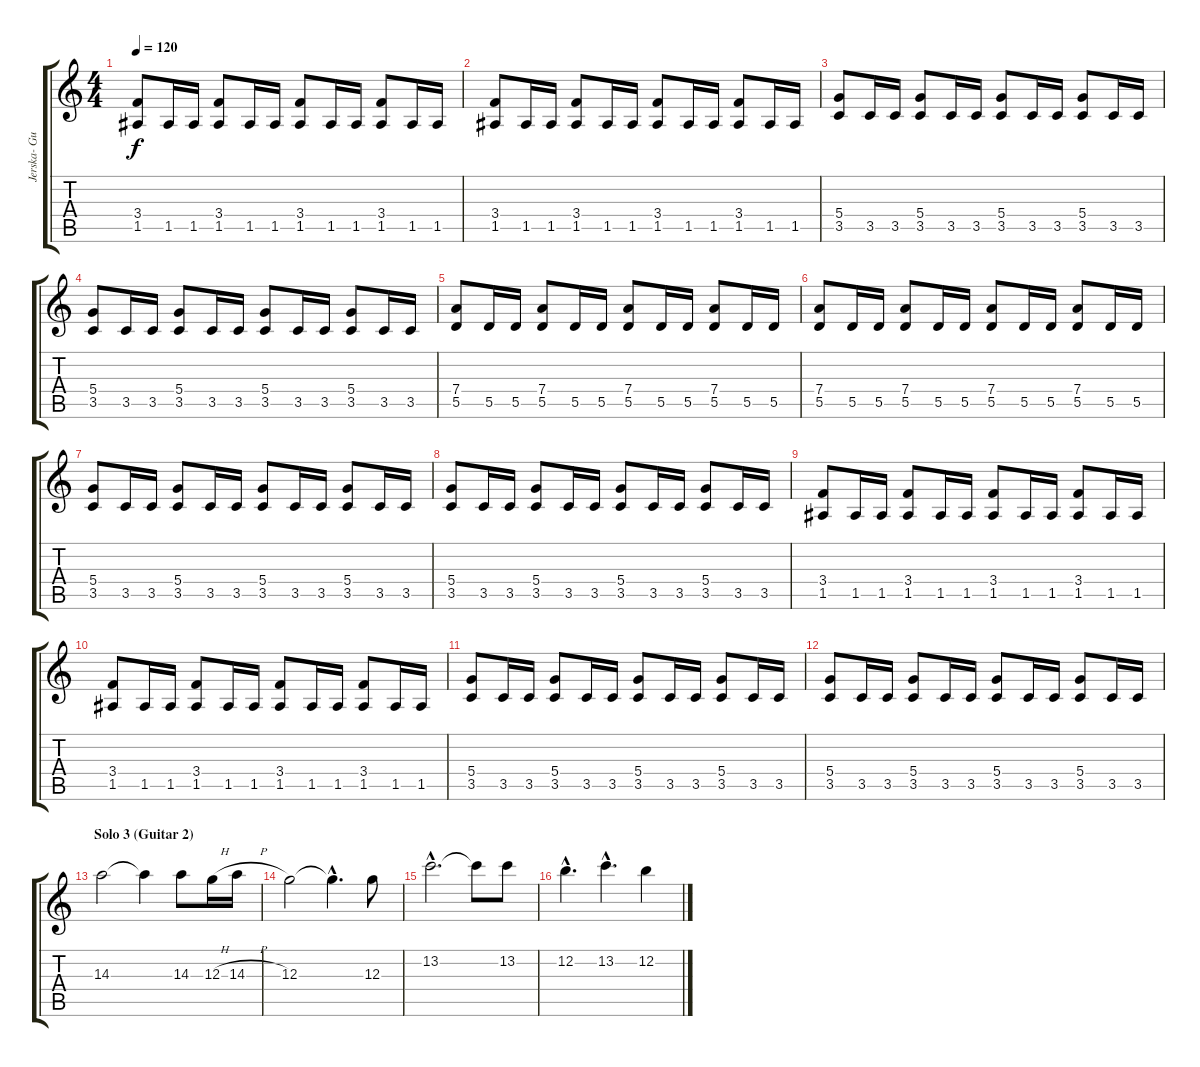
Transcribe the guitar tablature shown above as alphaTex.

\track ("Jerska- Guitar 2" "Jerska- Gu") {instrument distortionguitar}
\staff {score tabs}
\tuning (E4 B3 G3 D3 A2 E2) {hide}
\ts (4 4)
\tempo 120
\clef g2
\ks c
(3.4 1.5).8{dy f} 1.5.16 1.5.16 (3.4 1.5).8 1.5.16 1.5.16 (3.4 1.5).8 1.5.16 1.5.16 (3.4 1.5).8 1.5.16 1.5.16 |
(3.4 1.5).8 1.5.16 1.5.16 (3.4 1.5).8 1.5.16 1.5.16 (3.4 1.5).8 1.5.16 1.5.16 (3.4 1.5).8 1.5.16 1.5.16 |
(5.4 3.5).8 3.5.16 3.5.16 (5.4 3.5).8 3.5.16 3.5.16 (5.4 3.5).8 3.5.16 3.5.16 (5.4 3.5).8 3.5.16 3.5.16 |
(5.4 3.5).8 3.5.16 3.5.16 (5.4 3.5).8 3.5.16 3.5.16 (5.4 3.5).8 3.5.16 3.5.16 (5.4 3.5).8 3.5.16 3.5.16 |
(7.4 5.5).8 5.5.16 5.5.16 (7.4 5.5).8 5.5.16 5.5.16 (7.4 5.5).8 5.5.16 5.5.16 (7.4 5.5).8 5.5.16 5.5.16 |
(7.4 5.5).8 5.5.16 5.5.16 (7.4 5.5).8 5.5.16 5.5.16 (7.4 5.5).8 5.5.16 5.5.16 (7.4 5.5).8 5.5.16 5.5.16 |
(5.4 3.5).8 3.5.16 3.5.16 (5.4 3.5).8 3.5.16 3.5.16 (5.4 3.5).8 3.5.16 3.5.16 (5.4 3.5).8 3.5.16 3.5.16 |
(5.4 3.5).8 3.5.16 3.5.16 (5.4 3.5).8 3.5.16 3.5.16 (5.4 3.5).8 3.5.16 3.5.16 (5.4 3.5).8 3.5.16 3.5.16 |
(3.4 1.5).8 1.5.16 1.5.16 (3.4 1.5).8 1.5.16 1.5.16 (3.4 1.5).8 1.5.16 1.5.16 (3.4 1.5).8 1.5.16 1.5.16 |
(3.4 1.5).8 1.5.16 1.5.16 (3.4 1.5).8 1.5.16 1.5.16 (3.4 1.5).8 1.5.16 1.5.16 (3.4 1.5).8 1.5.16 1.5.16 |
(5.4 3.5).8 3.5.16 3.5.16 (5.4 3.5).8 3.5.16 3.5.16 (5.4 3.5).8 3.5.16 3.5.16 (5.4 3.5).8 3.5.16 3.5.16 |
(5.4 3.5).8 3.5.16 3.5.16 (5.4 3.5).8 3.5.16 3.5.16 (5.4 3.5).8 3.5.16 3.5.16 (5.4 3.5).8 3.5.16 3.5.16 |
\section ("" "Solo 3 (Guitar 2) ")
14.3.2 14.3{t}.4 14.3.8 12.3{h}.16 14.3{h}.16 |
12.3.2 12.3{hac t}.4{d} 12.3.8 |
13.2{hac}.2{d} 13.2{t}.8 13.2.8 |
12.2{hac}.4{d} 13.2{hac}.4{d} 12.2.4
